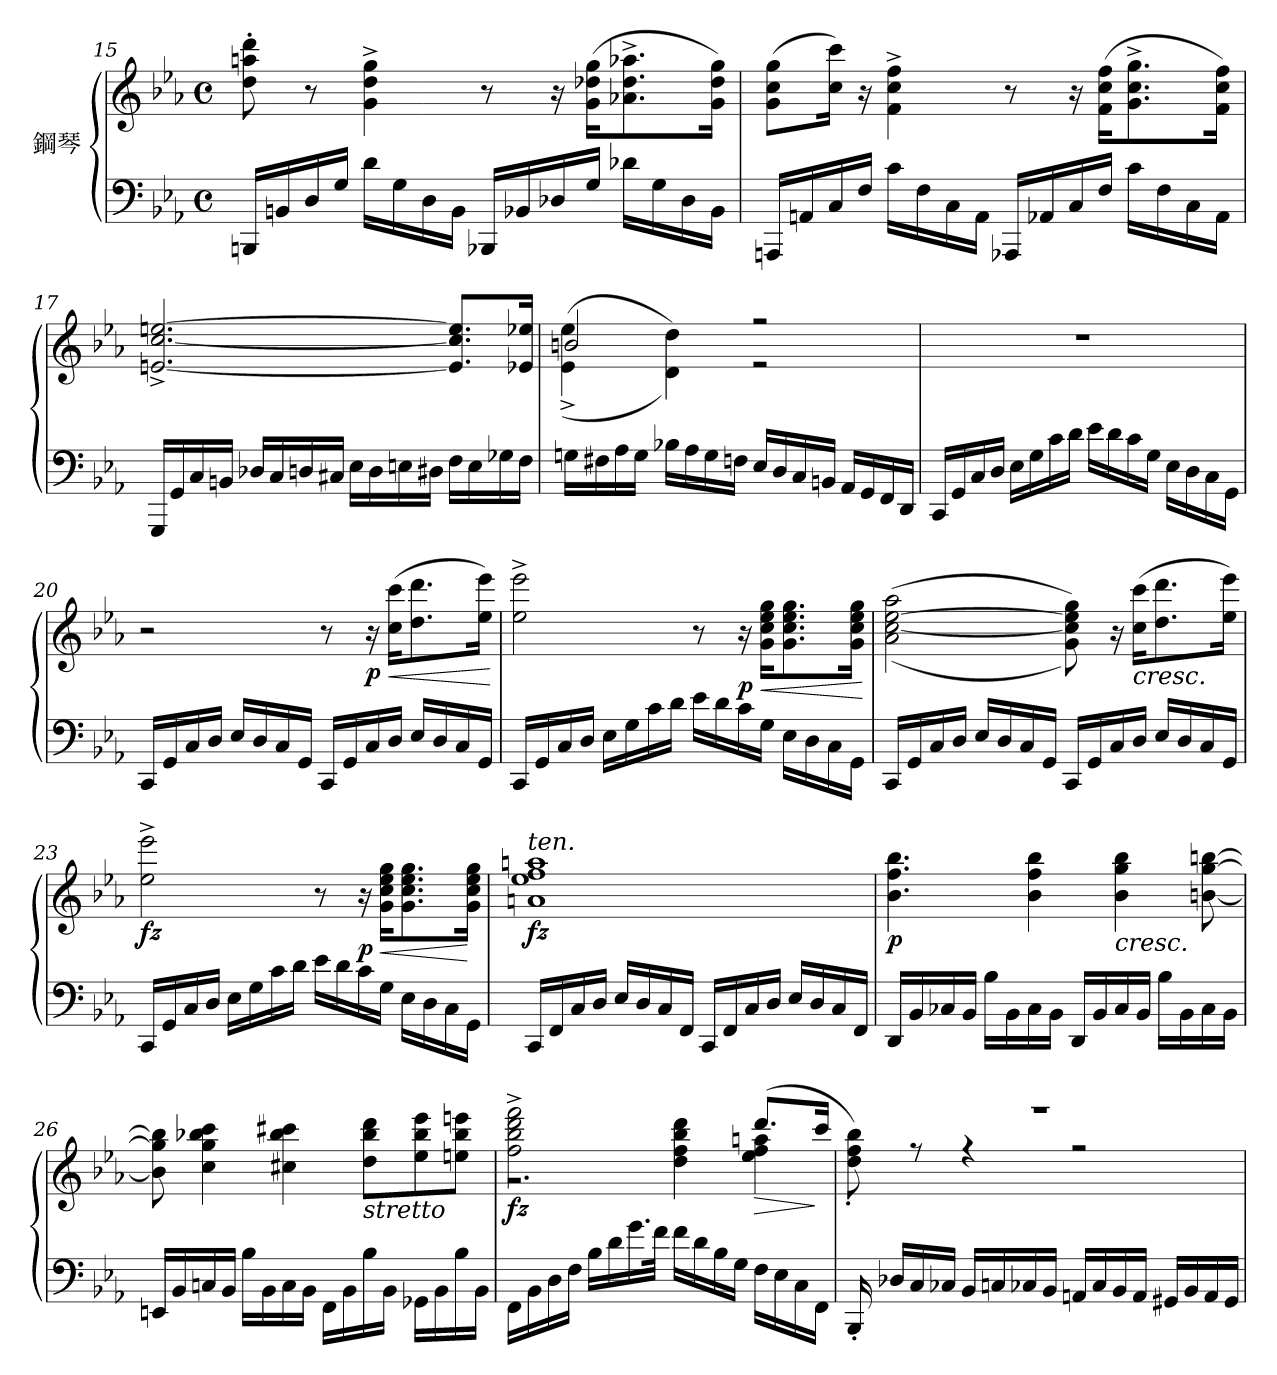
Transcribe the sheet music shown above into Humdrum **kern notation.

**kern	**kern	**dynam
*part1	*part1	*part1
*staff2	*staff1	*staff1/2
*I"鋼琴	*	*
*clefF4	*clefG2	*
*k[b-e-a-]	*k[b-e-a-]	*
*M4/4	*M4/4	*
*met(c)	*met(c)	*
=15	=15	=15
16BBBn/LL	8dd\' 8aan\' 8ddd\'	.
16BBn/	.	.
16D/	8r	.
16G/JJ	.	.
16d\LL	4g\^ 4dd\^ 4gg\^	.
16G\	.	.
16D\	.	.
16BB\JJ	.	.
16BBB-X/LL	8r	.
16BB-X/	.	.
16D-X/	16r	.
16G/JJ	(>16g\ 16dd-X\ 16gg\KL	.
16d-X\LL	8.a-X\^ 8.dd-\^ 8.aa-X\^	.
16G\	.	.
16D-\	.	.
16BB-\JJ	16g\ 16dd-\ 16gg\Jk)	.
!!LO:LB:g=z
=16	=16	=16
16AAAn/LL	(>8g\ 8cc\ 8gg\L	.
16AAn/	.	.
16C/	16cc\ 16ccc\Jk)	.
16F/JJ	16r	.
16c\LL	4f\^ 4cc\^ 4ff\^	.
16F\	.	.
16C\	.	.
16AA\JJ	.	.
16AAA-X/LL	8r	.
16AA-X/	.	.
16C/	16r	.
16F/JJ	(>16f\ 16cc\ 16ff\KL	.
16c\LL	8.g\^ 8.cc\^ 8.gg\^	.
16F\	.	.
16C\	.	.
16AA-\JJ	16f\ 16cc\ 16ff\Jk)	.
=17	=17	=17
16GGG/LL	[2.en/^ [2.cc/^ [2.een/^	.
16GG/	.	.
16C/	.	.
16BBn/JJ	.	.
16D-X/LL	.	.
16C/	.	.
16Dn/	.	.
16C#X/JJ	.	.
16E-\LL	.	.
16D\	.	.
16En\	.	.
16D#X\JJ	.	.
16F\LL	8.e/] 8.cc/] 8.ee/]L	.
16E\	.	.
16G-X\	.	.
16F\JJ	16e-X/ 16ee-X/Jk	.
=18	=18	=18
*	*^	*
16Gn\LL	2bn/	(>(<4e-\^ 4ee-\^	.
16F#X\	.	.	.
16A-\	.	.	.
16G\JJ	.	.	.
16B-X\LL	.	4d\ 4dd\))	.
16A-\	.	.	.
16G\	.	.	.
16Fn\JJ	.	.	.
16E-/LL	2re	2rff	.
16D/	.	.	.
16C/	.	.	.
16BBn/JJ	.	.	.
16AA-/LL	.	.	.
16GG/	.	.	.
16FF/	.	.	.
16DD/JJ	.	.	.
*	*v	*v	*
!!LO:LB:g=z
=19	=19	=19
16CC/LL	1r	.
16GG/	.	.
16C/	.	.
16D/JJ	.	.
16E-\LL	.	.
16G\	.	.
16c\	.	.
16d\JJ	.	.
16e-\LL	.	.
16d\	.	.
16c\	.	.
16G\JJ	.	.
16E-\LL	.	.
16D\	.	.
16C\	.	.
16GG\JJ	.	.
=20	=20	=20
16CC/LL	2r	.
16GG/	.	.
16C/	.	.
16D/JJ	.	.
16E-/LL	.	.
16D/	.	.
16C/	.	.
16GG/JJ	.	.
16CC/LL	8r	.
16GG/	.	.
!	!	!LO:DY:b
16C/	16r	p
!	!	!LO:HP:b
16D/JJ	(>16cc\ 16ccc\KL	<
16E-/LL	8.dd\ 8.ddd\	.
16D/	.	.
16C/	.	.
16GG/JJ	16ee-\ 16eee-\Jk)	.
.	.	[
=21	=21	=21
16CC/LL	2ee-\^ 2eee-\^	.
16GG/	.	.
16C/	.	.
16D/JJ	.	.
16E-\LL	.	.
16G\	.	.
16c\	.	.
16d\JJ	.	.
16e-\LL	8r	.
16d\	.	.
!	!	!LO:DY:b
16c\	16r	p
!	!	!LO:HP:b
16G\JJ	16g\ 16cc\ 16ee-\ 16gg\KL	<
16E-\LL	8.g\ 8.cc\ 8.ee-\ 8.gg\	.
16D\	.	.
16C\	.	.
16GG\JJ	16g\ 16cc\ 16ee-\ 16gg\Jk	.
.	.	[
!!LO:PB:g=z
=22	=22	=22
16CC/LL	(>(<2a-\ [2cc\ [2ee-\ 2aa-\	.
16GG/	.	.
16C/	.	.
16D/JJ	.	.
16E-/LL	.	.
16D/	.	.
16C/	.	.
16GG/JJ	.	.
16CC/LL	8g\ 8cc\] 8ee-\] 8gg\))	.
16GG/	.	.
16C/	16r	.
!	!LO:TX:b:i:t=cresc.	!
16D/JJ	(>16cc\ 16ccc\KL	.
16E-/LL	8.dd\ 8.ddd\	.
16D/	.	.
16C/	.	.
16GG/JJ	16ee-\ 16eee-\Jk)	.
=23	=23	=23
!	!	!LO:DY:b
16CC/LL	2ee-\^ 2eee-\^	fz
16GG/	.	.
16C/	.	.
16D/JJ	.	.
16E-\LL	.	.
16G\	.	.
16c\	.	.
16d\JJ	.	.
16e-\LL	8r	.
16d\	.	.
!	!	!LO:DY:b
16c\	16r	p
!	!	!LO:HP:b
16G\JJ	16g\ 16cc\ 16ee-\ 16gg\KL	<
16E-\LL	8.g\ 8.cc\ 8.ee-\ 8.gg\	.
16D\	.	.
16C\	.	.
16GG\JJ	16g\ 16cc\ 16ee-\ 16gg\Jk	[
=24	=24	=24
!	!LO:TX:a:i:t=ten.	!
!	!	!LO:DY:b
16CC/LL	1an 1ee- 1ff 1aan	fz
16FF/	.	.
16C/	.	.
16D/JJ	.	.
16E-/LL	.	.
16D/	.	.
16C/	.	.
16FF/JJ	.	.
16CC/LL	.	.
16FF/	.	.
16C/	.	.
16D/JJ	.	.
16E-/LL	.	.
16D/	.	.
16C/	.	.
16FF/JJ	.	.
!!LO:LB:g=z
=25	=25	=25
!	!	!LO:DY:b
16DD/LL	4.b-\ 4.ff\ 4.bb-\	p
16BB-/	.	.
16C-X/	.	.
16BB-/JJ	.	.
16B-\LL	.	.
16BB-\	.	.
16C-\	4b-\ 4ff\ 4bb-\	.
16BB-\JJ	.	.
16DD/LL	.	.
16BB-/	.	.
!	!LO:TX:b:i:t=cresc.	!
16C-/	4b-\ 4gg\ 4bb-\	.
16BB-/JJ	.	.
16B-\LL	.	.
16BB-\	.	.
16C-\	[8bn\ [8gg\ [8bbn\	.
16BB-\JJ	.	.
=26	=26	=26
16EEn/LL	8b\] 8gg\] 8bb\]	.
16BB-/	.	.
16Cn/	4cc\ 4gg\ 4bb-X\ 4ccc\	.
16BB-/JJ	.	.
16B-\LL	.	.
16BB-\	.	.
16C\	4cc#X\ 4bb-\ 4ccc#X\	.
16BB-\JJ	.	.
16FF\LL	.	.
16BB-\	.	.
!	!LO:TX:b:i:t=stretto	!
16B-\	8dd\ 8bb-\ 8ddd\L	.
16BB-\JJ	.	.
16GG-X\LL	8ee-\ 8bb-\ 8eee-\	.
16BB-\	.	.
16B-\	8een\ 8bb-\ 8eeen\J	.
16BB-\JJ	.	.
=27	=27	=27
*	*^	*
!	!	!	!LO:DY:b
16FF\LL	2ff\^ 2bb-\^ 2ddd\^ 2fff\^	2.rg	fz
16BB-\	.	.	.
16D\	.	.	.
16F\JJ	.	.	.
16B-\LL	.	.	.
16d\	.	.	.
16.g\	.	.	.
32f\JJk	.	.	.
16f\LL	4dd\ 4ff\ 4bb-\ 4ddd\	.	.
16d\	.	.	.
16B-\	.	.	.
16G\JJ	.	.	.
!	!	!	!LO:HP:b
16F\LL	4ee-\ 4ff\ 4aan\	(>8.ddd/L	>
16E-\	.	.	.
16C\	.	.	.
16FF\JJ	.	16ccc/Jk	]
!!LO:LB:g=z	!!
=28	=28	=28	=28
16BBB-'/	1r	8dd\' 8ff\' 8bb-\')	.
16D-X/LL	.	.	.
16C/	.	8rff	.
16C-X/JJ	.	.	.
16BB-/LL	.	4rff	.
16Cn/	.	.	.
16C-X/	.	.	.
16BB-/JJ	.	.	.
16AAn/LL	.	2rff	.
16C-/	.	.	.
16BB-/	.	.	.
16AA/JJ	.	.	.
16GG#X/LL	.	.	.
16BB-/	.	.	.
16AA/	.	.	.
16GG#/JJ	.	.	.
*	*v	*v	*
=	=	=
*-	*-	*-
